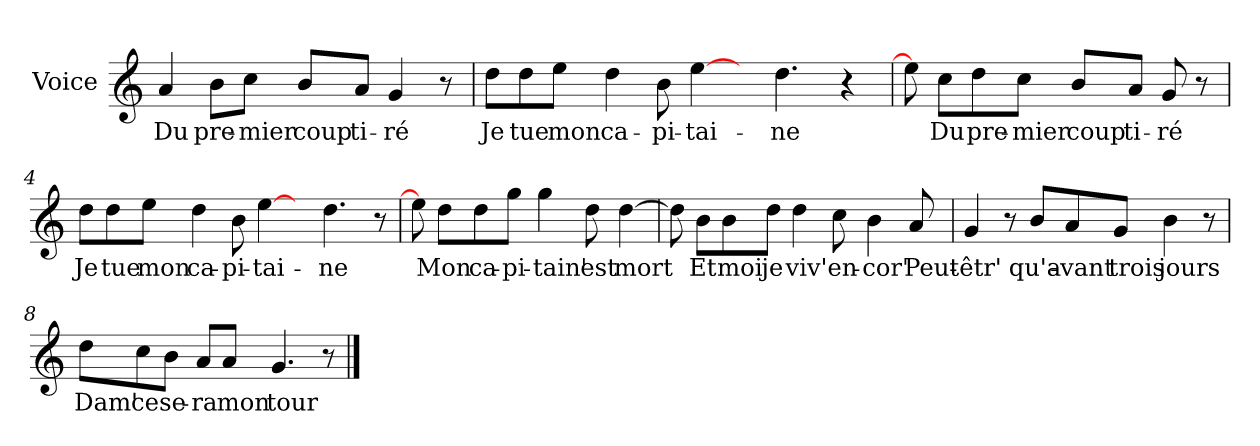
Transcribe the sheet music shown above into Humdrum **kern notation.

**kern	**text
*part1	*part1
*staff1	*staff1
*I"Voice	*
*I'V	*
*clefG2	*
*k[]	*
*C:	*
=1	=1
4a/	Du
8b\L	pre-
8cc\J	-mier
8b/L	coup
8a/J	ti-
4g/	-ré
8r	.
=2	=2
8dd\L	Je
8dd\	tue
8ee\J	mon
4dd\	ca-
8b\	-pi-
[4ee\	-tai-
8ryy	.
4.dd\	-ne
4r	.
=3	=3
8ee\]	.
8cc\L	Du
8dd\	pre-
8cc\J	-mier
8b/L	coup
8a/J	ti-
8g/	-ré
8r	.
!!LO:LB:g=z
=4	=4
8dd\L	Je
8dd\	tue
8ee\J	mon
4dd\	ca-
8b\	-pi-
[4ee\	-tai-
8ryy	.
4.dd\	-ne
8r	.
=5	=5
8ee\]	.
8dd\L	Mon
8dd\	ca-
8gg\J	-pi-
4gg\	-tain'
8dd\	est
[4dd\	mort
=6	=6
8dd\]	.
8b\L	Et
8b\	moi
8dd\J	je
4dd\	viv'
8cc\	en-
4b\	-cor'
8a/	Peut-
!!LO:LB:g=z
=7	=7
4g/	-êtr'
8r	.
8b/L	qu'a-
8a/	-vant
8g/J	trois
4b\	jours
8r	.
=8	=8
8dd\L	Dam'
8cc\	ce
8b\J	se-
8a/L	-ra
8a/J	mon
4.g/	tour
8r	.
==	==
*-	*-
